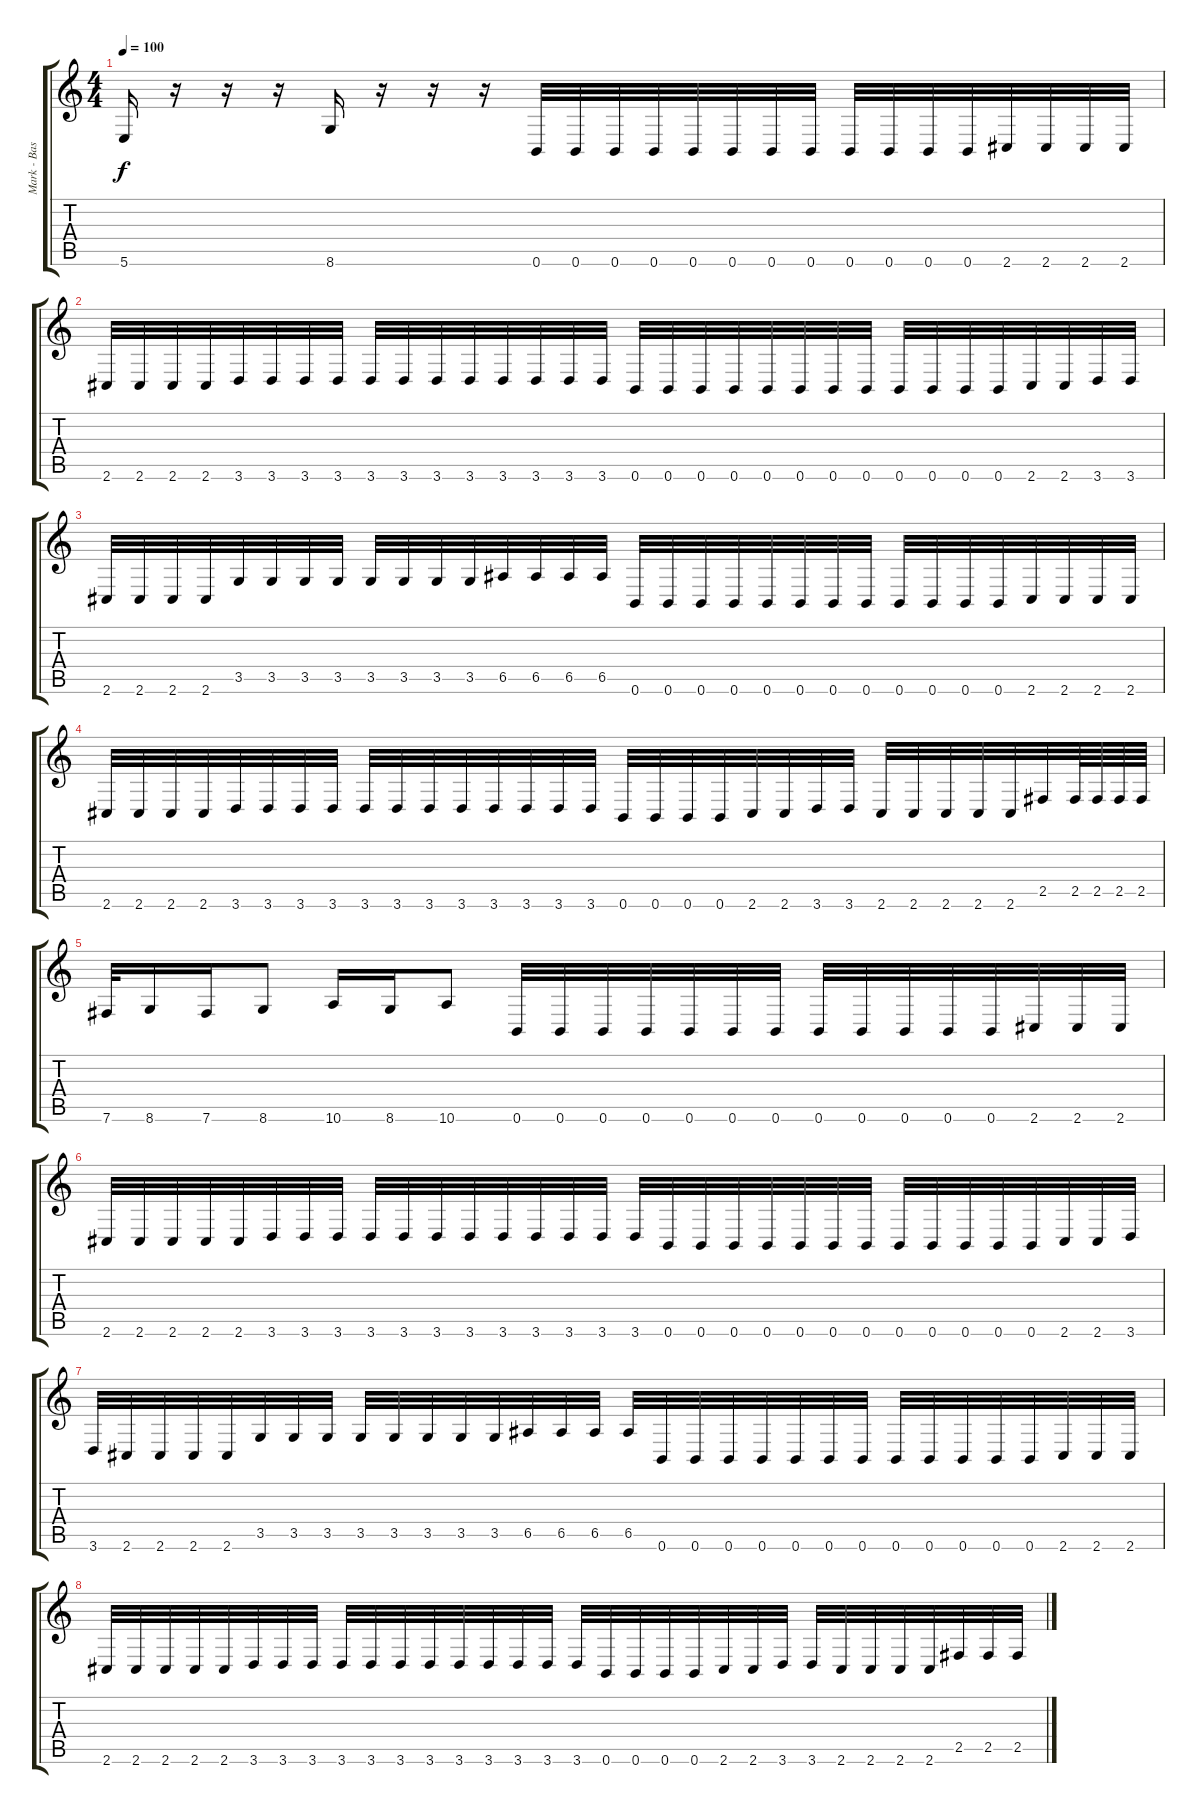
\track ("Mark - Bass" "Mark - Bas") {instrument electricbassfinger}
\staff {score tabs}
\tuning (B3 Gb3 D3 A2 E2 B1) {hide}
\ts (4 4)
\tempo 100
\clef g2
\ks c
5.6.16{dy f} r.16 r.16 r.16 8.6.16 r.16 r.16 r.16 0.6.32 0.6.32 0.6.32 0.6.32 0.6.32 0.6.32 0.6.32 0.6.32 0.6.32 0.6.32 0.6.32 0.6.32 2.6.32 2.6.32 2.6.32 2.6.32 |
2.6.32 2.6.32 2.6.32 2.6.32 3.6.32 3.6.32 3.6.32 3.6.32 3.6.32 3.6.32 3.6.32 3.6.32 3.6.32 3.6.32 3.6.32 3.6.32 0.6.32 0.6.32 0.6.32 0.6.32 0.6.32 0.6.32 0.6.32 0.6.32 0.6.32 0.6.32 0.6.32 0.6.32 2.6.32 2.6.32 3.6.32 3.6.32 |
2.6.32 2.6.32 2.6.32 2.6.32 3.5.32 3.5.32 3.5.32 3.5.32 3.5.32 3.5.32 3.5.32 3.5.32 6.5.32 6.5.32 6.5.32 6.5.32 0.6.32 0.6.32 0.6.32 0.6.32 0.6.32 0.6.32 0.6.32 0.6.32 0.6.32 0.6.32 0.6.32 0.6.32 2.6.32 2.6.32 2.6.32 2.6.32 |
2.6.32 2.6.32 2.6.32 2.6.32 3.6.32 3.6.32 3.6.32 3.6.32 3.6.32 3.6.32 3.6.32 3.6.32 3.6.32 3.6.32 3.6.32 3.6.32 0.6.32 0.6.32 0.6.32 0.6.32 2.6.32 2.6.32 3.6.32 3.6.32 2.6.32 2.6.32 2.6.32 2.6.32 2.6.32 2.5.32 2.5.64 2.5.64 2.5.64 2.5.64 |
7.6.32 8.6.16 7.6.16 8.6.8 10.6.16 8.6.16 10.6.8 0.6.32 0.6.32 0.6.32 0.6.32 0.6.32 0.6.32 0.6.32 0.6.32 0.6.32 0.6.32 0.6.32 0.6.32 2.6.32 2.6.32 2.6.32 |
2.6.32 2.6.32 2.6.32 2.6.32 2.6.32 3.6.32 3.6.32 3.6.32 3.6.32 3.6.32 3.6.32 3.6.32 3.6.32 3.6.32 3.6.32 3.6.32 3.6.32 0.6.32 0.6.32 0.6.32 0.6.32 0.6.32 0.6.32 0.6.32 0.6.32 0.6.32 0.6.32 0.6.32 0.6.32 2.6.32 2.6.32 3.6.32 |
3.6.32 2.6.32 2.6.32 2.6.32 2.6.32 3.5.32 3.5.32 3.5.32 3.5.32 3.5.32 3.5.32 3.5.32 3.5.32 6.5.32 6.5.32 6.5.32 6.5.32 0.6.32 0.6.32 0.6.32 0.6.32 0.6.32 0.6.32 0.6.32 0.6.32 0.6.32 0.6.32 0.6.32 0.6.32 2.6.32 2.6.32 2.6.32 |
2.6.32 2.6.32 2.6.32 2.6.32 2.6.32 3.6.32 3.6.32 3.6.32 3.6.32 3.6.32 3.6.32 3.6.32 3.6.32 3.6.32 3.6.32 3.6.32 3.6.32 0.6.32 0.6.32 0.6.32 0.6.32 2.6.32 2.6.32 3.6.32 3.6.32 2.6.32 2.6.32 2.6.32 2.6.32 2.5.32 2.5.32 2.5.32
